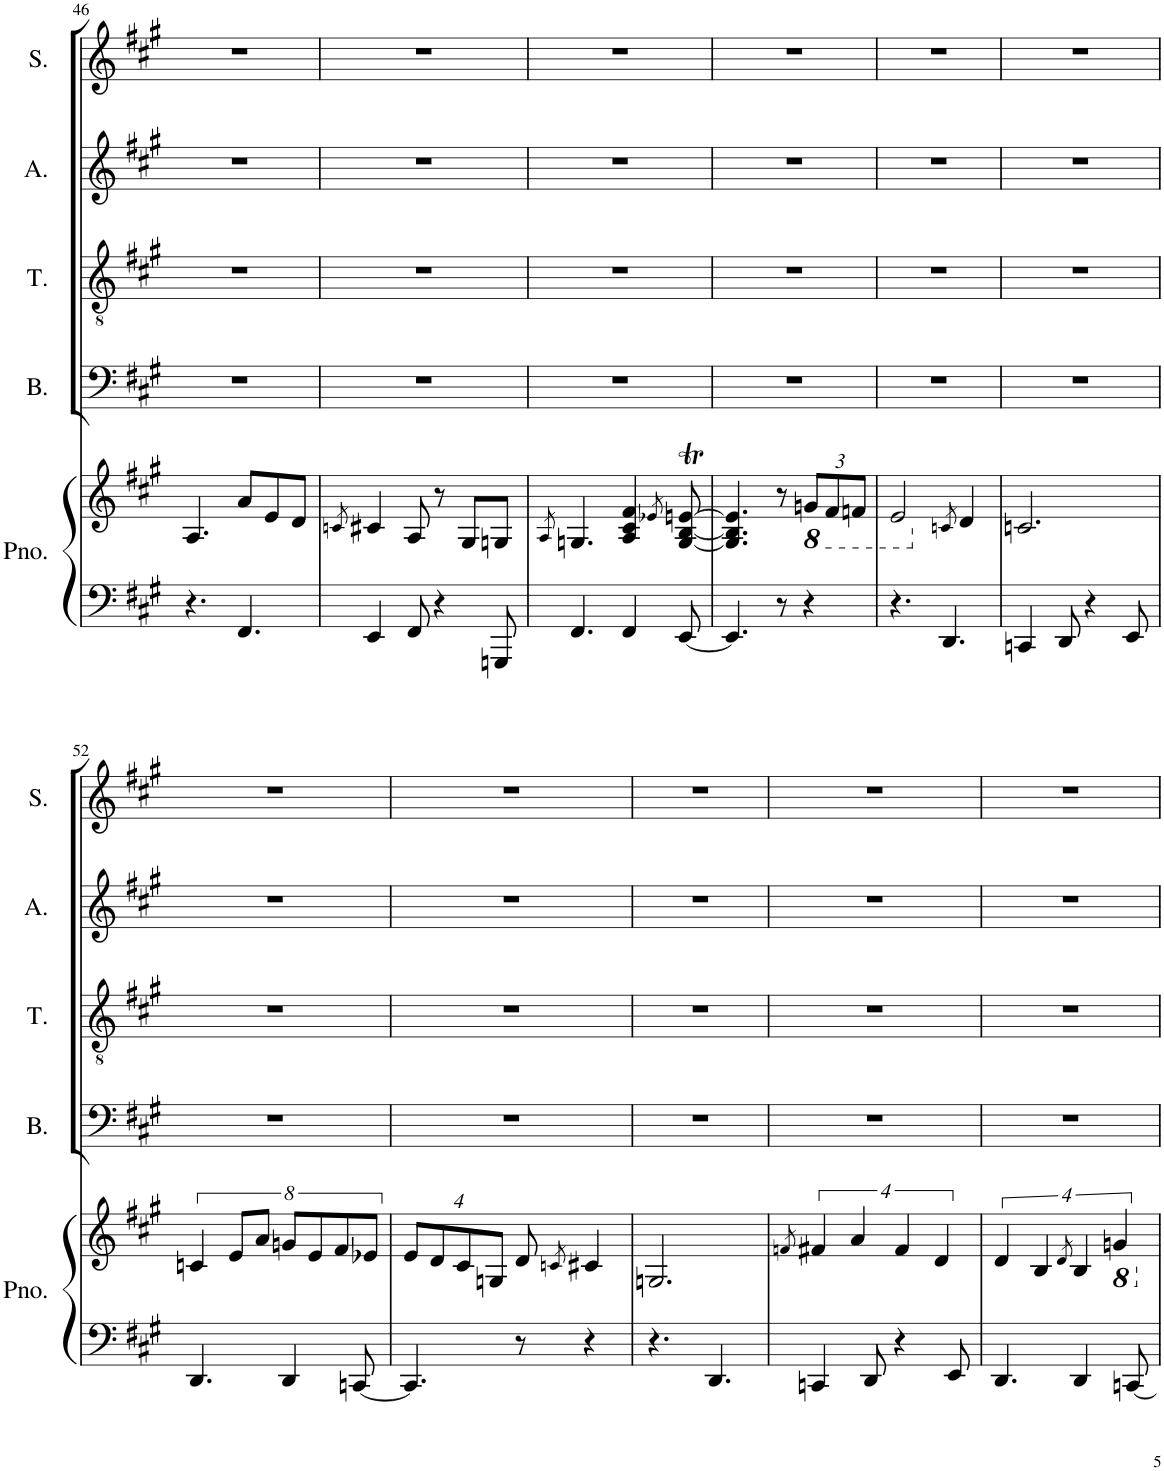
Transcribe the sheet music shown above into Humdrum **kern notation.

**kern	**kern	**kern	**kern	**kern	**kern
*part5	*part5	*part4	*part3	*part2	*part1
*staff6	*staff5	*staff4	*staff3	*staff2	*staff1
*I"Piano	*	*I"Bass	*I"Tenor	*I"Alto	*I"Soprano
*I'Pno.	*	*I'B.	*I'T.	*I'A.	*I'S.
!!LO:PB:g=z
*clefF4	*clefG2	*clefF4	*clefGv2	*clefG2	*clefG2
*k[f#c#g#]	*k[f#c#g#]	*k[f#c#g#]	*k[f#c#g#]	*k[f#c#g#]	*k[f#c#g#]
*M6/8	*M6/8	*M6/8	*M6/8	*M6/8	*M6/8
=46	=46	=46	=46	=46	=46
4.r	4.A/	2.r	2.r	2.r	2.r
4.FF#/	8a/L	.	.	.	.
.	8e/	.	.	.	.
.	8d/J	.	.	.	.
=47	=47	=47	=47	=47	=47
.	8qcn/	.	.	.	.
4EE/	4c#X/	2.r	2.r	2.r	2.r
8FF#/	8A/	.	.	.	.
4r	8r	.	.	.	.
.	8G#/L	.	.	.	.
8GGGn/	8Gn/J	.	.	.	.
=48	=48	=48	=48	=48	=48
.	8qA/	.	.	.	.
4.FF#/	4.Gn/	2.r	2.r	2.r	2.r
4FF#/	4A/ 4c#/ 4f#/	.	.	.	.
.	8qe-X/	.	.	.	.
[8EE/	[8G/T [8B/T [8en/T	.	.	.	.
=49	=49	=49	=49	=49	=49
4.EE/]	4.G/] 4.B/] 4.e/]	2.r	2.r	2.r	2.r
8r	8r	.	.	.	.
*	*8ba	*	*	*	*
*	*Xbrackettup	*	*	*	*
4r	12Gn/L	.	.	.	.
.	12F#/	.	.	.	.
.	12Fn/J	.	.	.	.
=50	=50	=50	=50	=50	=50
*	*X8ba	*	*	*	*
4.r	2e/	2.r	2.r	2.r	2.r
4.DD/	.	.	.	.	.
.	8qcn/	.	.	.	.
.	4d/	.	.	.	.
=51	=51	=51	=51	=51	=51
4CCn/	2.cn/	2.r	2.r	2.r	2.r
8DD/	.	.	.	.	.
4r	.	.	.	.	.
8EE/	.	.	.	.	.
!!LO:LB:g=z
=52	=52	=52	=52	=52	=52
*	*brackettup	*	*	*	*
4.DD/	16%3cn/	2.r	2.r	2.r	2.r
.	32%3e/L	.	.	.	.
.	32%3a/J	.	.	.	.
4DD/	32%3gn/L	.	.	.	.
.	32%3e/	.	.	.	.
.	32%3f#/	.	.	.	.
[8CCn/	.	.	.	.	.
.	32%3e-X/J	.	.	.	.
=53	=53	=53	=53	=53	=53
*	*Xbrackettup	*	*	*	*
4.CC/]	32%3e/L	2.r	2.r	2.r	2.r
.	32%3d/	.	.	.	.
.	32%3c#/	.	.	.	.
.	32%3Gn/J	.	.	.	.
8r	8d/	.	.	.	.
.	8qcn/	.	.	.	.
4r	4c#X/	.	.	.	.
=54	=54	=54	=54	=54	=54
4.r	2.Gn/	2.r	2.r	2.r	2.r
4.DD/	.	.	.	.	.
=55	=55	=55	=55	=55	=55
.	8qfn/	.	.	.	.
*	*brackettup	*	*	*	*
4CCn/	16%3f#X/	2.r	2.r	2.r	2.r
.	16%3a/	.	.	.	.
8DD/	.	.	.	.	.
4r	16%3f#/	.	.	.	.
.	16%3d/	.	.	.	.
8EE/	.	.	.	.	.
=56	=56	=56	=56	=56	=56
4.DD/	16%3d/	2.r	2.r	2.r	2.r
.	16%3B/	.	.	.	.
.	8qd/	.	.	.	.
4DD/	16%3B/	.	.	.	.
*	*8ba	*	*	*	*
.	16%3Gn/	.	.	.	.
[8CCn/	.	.	.	.	.
*	*X8ba	*	*	*	*
=	=	=	=	=	=
*-	*-	*-	*-	*-	*-
